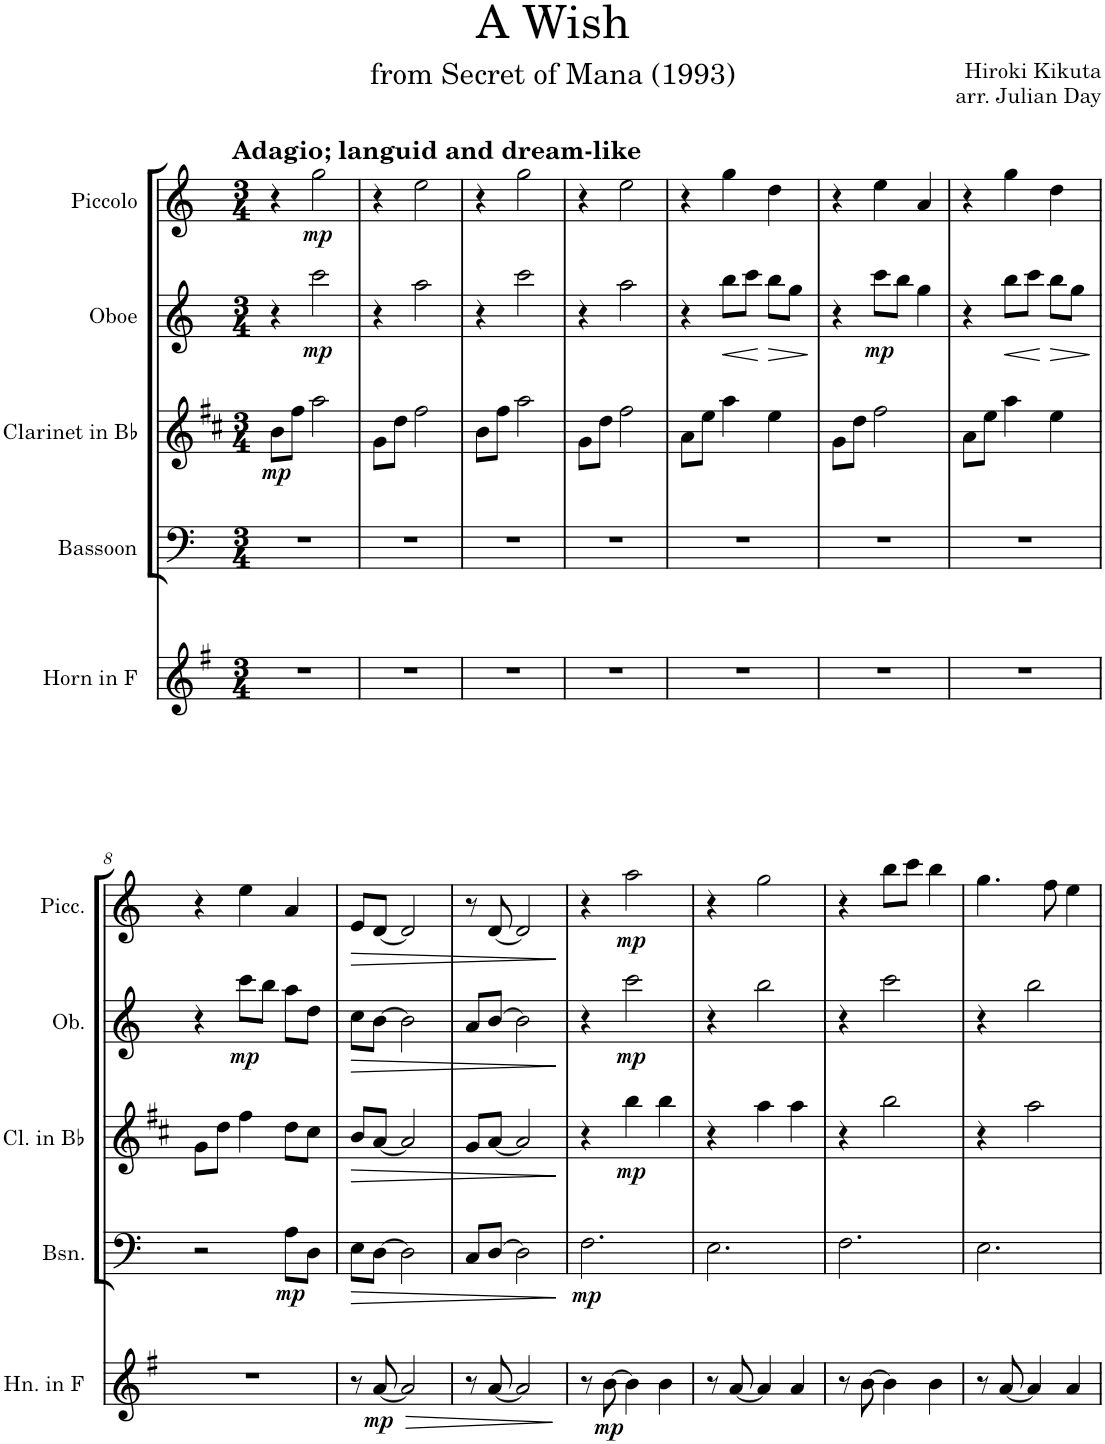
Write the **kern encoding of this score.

**kern	**dynam	**kern	**dynam	**kern	**dynam	**kern	**dynam	**kern	**dynam
*part5	*part5	*part4	*part4	*part3	*part3	*part2	*part2	*part1	*part1
*staff5	*staff5	*staff4	*staff4	*staff3	*staff3	*staff2	*staff2	*staff1	*staff1
*I"Horn in F	*	*I"Bassoon	*	*I"Clarinet in Bb	*	*I"Oboe	*	*I"Piccolo	*
*I'Hn. in F	*	*I'Bsn.	*	*I'Cl. in Bb	*	*I'Ob.	*	*I'Picc.	*
*clefG2	*	*clefF4	*	*clefG2	*	*clefG2	*	*clefG2	*
*Trd4c7	*	*	*	*Trd1c2	*	*	*	*Trd-7c-12	*
*k[f#]	*	*k[]	*	*k[f#c#]	*	*k[]	*	*k[]	*
*M3/4	*	*M3/4	*	*M3/4	*	*M3/4	*	*M3/4	*
=1	=1	=1	=1	=1	=1	=1	=1	=1	=1
!	!	!	!	!	!	!	!	!LO:TX:a:B:t=Adagio; languid and dream-like	!
!	!	!	!	!	!LO:DY:b	!	!	!	!
2.r	.	2.r	.	8b\L	mp	4r	.	4r	.
.	.	.	.	8ff#\J	.	.	.	.	.
!	!	!	!	!	!	!	!LO:DY:b	!	!LO:DY:b
.	.	.	.	2aa\	.	2ccc\	mp	2gg\	mp
=2	=2	=2	=2	=2	=2	=2	=2	=2	=2
2.r	.	2.r	.	8g\L	.	4r	.	4r	.
.	.	.	.	8dd\J	.	.	.	.	.
.	.	.	.	2ff#\	.	2aa\	.	2ee\	.
=3	=3	=3	=3	=3	=3	=3	=3	=3	=3
2.r	.	2.r	.	8b\L	.	4r	.	4r	.
.	.	.	.	8ff#\J	.	.	.	.	.
.	.	.	.	2aa\	.	2ccc\	.	2gg\	.
=4	=4	=4	=4	=4	=4	=4	=4	=4	=4
2.r	.	2.r	.	8g\L	.	4r	.	4r	.
.	.	.	.	8dd\J	.	.	.	.	.
.	.	.	.	2ff#\	.	2aa\	.	2ee\	.
=5	=5	=5	=5	=5	=5	=5	=5	=5	=5
2.r	.	2.r	.	8a\L	.	4r	.	4r	.
.	.	.	.	8ee\J	.	.	.	.	.
!	!	!	!	!	!	!	!LO:HP:b	!	!
.	.	.	.	4aa\	.	8bb\L	<	4gg\	.
.	.	.	.	.	.	8ccc\J	.	.	.
!	!	!	!	!	!	!	!LO:HP:b	!	!
.	.	.	.	4ee\	.	8bb\L	>	4dd\	.
.	.	.	.	.	.	8gg\J	.	.	.
.	.	.	.	.	.	.	[	.	.
=6	=6	=6	=6	=6	=6	=6	=6	=6	=6
2.r	.	2.r	.	8g\L	.	4r	.	4r	.
.	.	.	.	8dd\J	.	.	.	.	.
!	!	!	!	!	!	!	!LO:DY:b	!	!
.	.	.	.	2ff#\	.	8ccc\L	mp	4ee\	.
.	.	.	.	.	.	8bb\J	.	.	.
.	.	.	.	.	.	4gg\	.	4a/	.
=7	=7	=7	=7	=7	=7	=7	=7	=7	=7
2.r	.	2.r	.	8a\L	.	4r	.	4r	.
.	.	.	.	8ee\J	.	.	.	.	.
!	!	!	!	!	!	!	!LO:HP:b	!	!
.	.	.	.	4aa\	.	8bb\L	<	4gg\	.
.	.	.	.	.	.	8ccc\J	.	.	.
!	!	!	!	!	!	!	!LO:HP:n=1:b	!	!
.	.	.	.	4ee\	.	8bb\L	] >	4dd\	.
.	.	.	.	.	.	8gg\J	.	.	.
.	.	.	.	.	.	.	[	.	.
!!LO:LB:g=z
=8	=8	=8	=8	=8	=8	=8	=8	=8	=8
2.r	.	2r	.	8g\L	.	4r	.	4r	.
.	.	.	.	8dd\J	.	.	.	.	.
!	!	!	!	!	!	!	!LO:DY:b	!	!
.	.	.	.	4ff#\	.	8ccc\L	mp	4ee\	.
.	.	.	.	.	.	8bb\J	.	.	.
!	!	!	!LO:DY:b	!	!	!	!	!	!
.	.	8A\L	mp	8dd\L	.	8aa\L	.	4a/	.
.	.	8D\J	.	8cc#\J	.	8dd\J	.	.	.
=9	=9	=9	=9	=9	=9	=9	=9	=9	=9
!	!	!	!LO:HP:b	!	!	!	!	!	!LO:HP:b
8r	.	8E\L	>	8b/L	.	8cc\L	.	8e/L	>
!	!LO:DY:b	!	!	!	!	!	!	!	!
[8a/	mp	[8D\J	.	[8a/J	.	[8b\J	.	[8d/J	.
2a/]	.	2D\]	.	2a/]	.	2b\]	.	2d/]	.
=10	=10	=10	=10	=10	=10	=10	=10	=10	=10
8r	.	8C/L	.	8g/L	.	8a/L	.	8r	.
[8a/	.	[8D/J	.	[8a/J	.	[8b/J	.	[8d/	.
2a/]	.	2D\]	.	2a/]	.	2b\]	.	2d/]	.
.	.	.	]	.	.	.	]	.	]
=11	=11	=11	=11	=11	=11	=11	=11	=11	=11
!	!	!	!LO:DY:b	!	!	!	!	!	!
8r	.	2.F\	mp	4r	.	4r	.	4r	.
!	!LO:DY:b	!	!	!	!	!	!	!	!
[8b\	mp	.	.	.	.	.	.	.	.
!	!	!	!	!	!LO:DY:b	!	!LO:DY:b	!	!LO:DY:b
4b\]	.	.	.	4bb\	mp	2ccc\	mp	2aa\	mp
4b\	.	.	.	4bb\	.	.	.	.	.
=12	=12	=12	=12	=12	=12	=12	=12	=12	=12
8r	.	2.E\	.	4r	.	4r	.	4r	.
[8a/	.	.	.	.	.	.	.	.	.
4a/]	.	.	.	4aa\	.	2bb\	.	2gg\	.
4a/	.	.	.	4aa\	.	.	.	.	.
=13	=13	=13	=13	=13	=13	=13	=13	=13	=13
8r	.	2.F\	.	4r	.	4r	.	4r	.
[8b\	.	.	.	.	.	.	.	.	.
4b\]	.	.	.	2bb\	.	2ccc\	.	8bb\L	.
.	.	.	.	.	.	.	.	8ccc\J	.
4b\	.	.	.	.	.	.	.	4bb\	.
=14	=14	=14	=14	=14	=14	=14	=14	=14	=14
8r	.	2.E\	.	4r	.	4r	.	4.gg\	.
[8a/	.	.	.	.	.	.	.	.	.
4a/]	.	.	.	2aa\	.	2bb\	.	.	.
.	.	.	.	.	.	.	.	8ff\	.
4a/	.	.	.	.	.	.	.	4ee\	.
=	=	=	=	=	=	=	=	=	=
*-	*-	*-	*-	*-	*-	*-	*-	*-	*-
